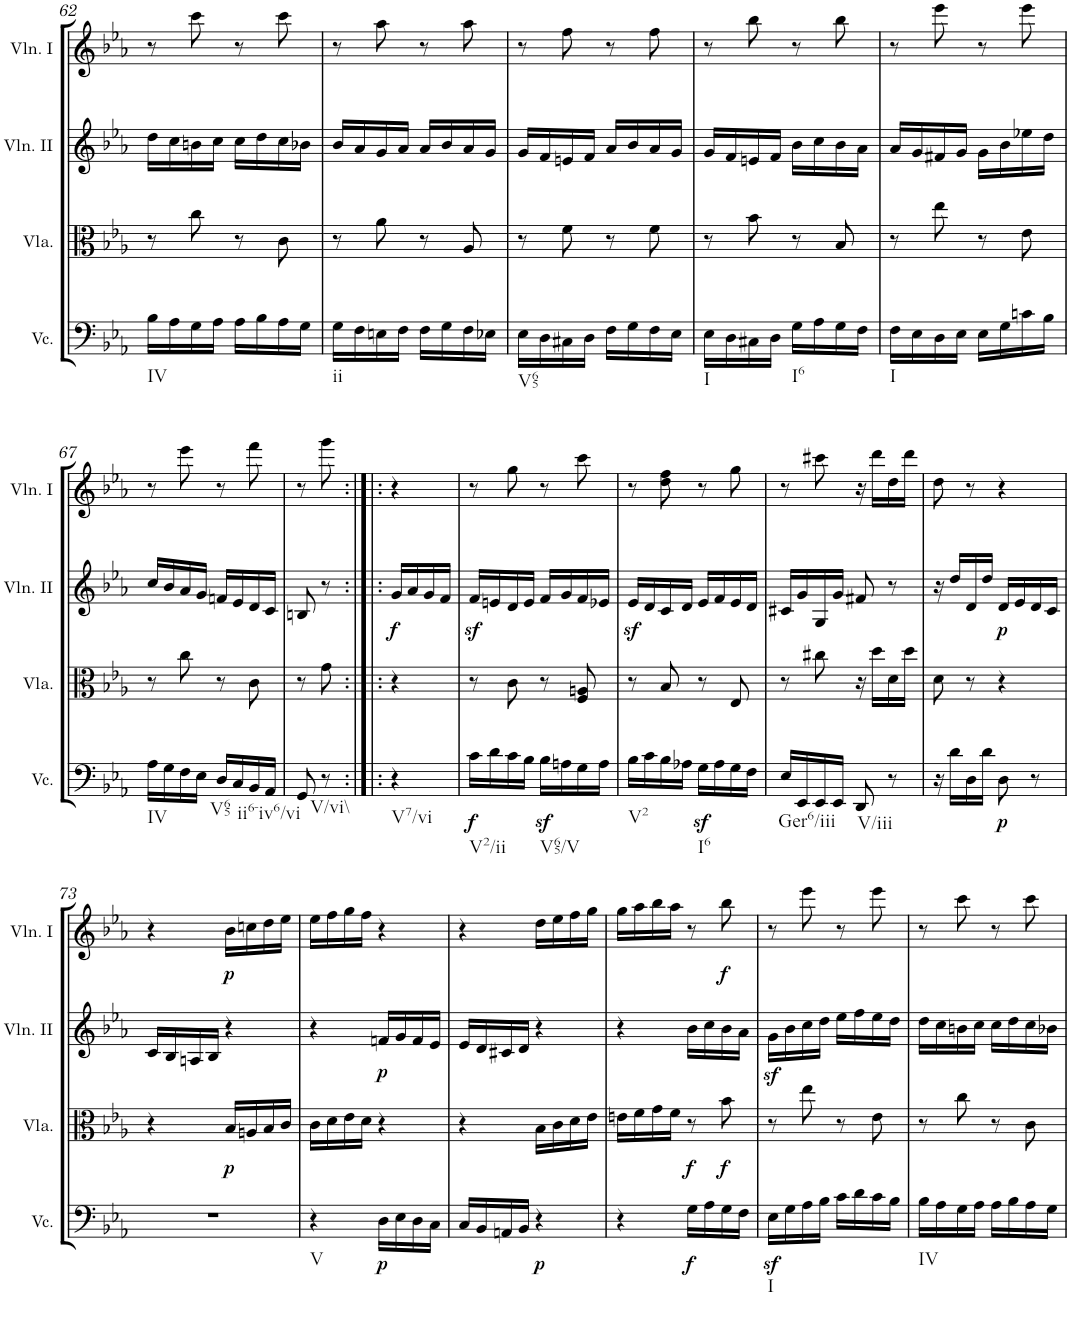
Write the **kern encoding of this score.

**kern	**dynam	**kern	**dynam	**kern	**dynam	**kern	**dynam
*part4	*part4	*part3	*part3	*part2	*part2	*part1	*part1
*staff4	*staff4	*staff3	*staff3	*staff2	*staff2	*staff1	*staff1
*I"Violoncello	*	*I"Viola	*	*I"Violin II	*	*I"Violin I	*
*I'Vc.	*	*I'Vla.	*	*I'Vln. II	*	*I'Vln. I	*
!!LO:PB:g=z
*clefF4	*	*clefC3	*	*clefG2	*	*clefG2	*
*k[b-e-a-]	*	*k[b-e-a-]	*	*k[b-e-a-]	*	*k[b-e-a-]	*
*M2/4	*	*M2/4	*	*M2/4	*	*M2/4	*
=62	=62	=62	=62	=62	=62	=62	=62
!LO:TX:b:t=IV	!	!	!	!	!	!	!
16B-\LL	.	8r	.	16dd\LL	.	8r	.
16A-\	.	.	.	16cc\	.	.	.
16G\	.	8cc\	.	16bn\	.	8ccc\	.
16A-\JJ	.	.	.	16cc\JJ	.	.	.
16A-\LL	.	8r	.	16cc\LL	.	8r	.
16B-\	.	.	.	16dd\	.	.	.
16A-\	.	8c\	.	16cc\	.	8ccc\	.
16G\JJ	.	.	.	16b-X\JJ	.	.	.
=63	=63	=63	=63	=63	=63	=63	=63
!LO:TX:b:t=ii	!	!	!	!	!	!	!
16G\LL	.	8r	.	16b-/LL	.	8r	.
16F\	.	.	.	16a-/	.	.	.
16En\	.	8a-\	.	16g/	.	8aa-\	.
16F\JJ	.	.	.	16a-/JJ	.	.	.
16F\LL	.	8r	.	16a-/LL	.	8r	.
16G\	.	.	.	16b-/	.	.	.
16F\	.	8A-/	.	16a-/	.	8aa-\	.
16E-X\JJ	.	.	.	16g/JJ	.	.	.
=64	=64	=64	=64	=64	=64	=64	=64
!LO:TX:b:t=V65	!	!	!	!	!	!	!
16E-\LL	.	8r	.	16g/LL	.	8r	.
16D\	.	.	.	16f/	.	.	.
16C#X\	.	8f\	.	16en/	.	8ff\	.
16D\JJ	.	.	.	16f/JJ	.	.	.
16F\LL	.	8r	.	16a-/LL	.	8r	.
16G\	.	.	.	16b-/	.	.	.
16F\	.	8f\	.	16a-/	.	8ff\	.
16E-\JJ	.	.	.	16g/JJ	.	.	.
=65	=65	=65	=65	=65	=65	=65	=65
!LO:TX:b:t=I	!	!	!	!	!	!	!
16E-\LL	.	8r	.	16g/LL	.	8r	.
16D\	.	.	.	16f/	.	.	.
16C#X\	.	8b-\	.	16en/	.	8bb-\	.
16D\JJ	.	.	.	16f/JJ	.	.	.
!LO:TX:b:t=I6	!	!	!	!	!	!	!
16G\LL	.	8r	.	16b-\LL	.	8r	.
16A-\	.	.	.	16cc\	.	.	.
16G\	.	8B-/	.	16b-\	.	8bb-\	.
16F\JJ	.	.	.	16a-\JJ	.	.	.
=66	=66	=66	=66	=66	=66	=66	=66
!LO:TX:b:t=I	!	!	!	!	!	!	!
16F\LL	.	8r	.	16a-/LL	.	8r	.
16E-\	.	.	.	16g/	.	.	.
16D\	.	8ee-\	.	16f#X/	.	8eee-\	.
16E-\JJ	.	.	.	16g/JJ	.	.	.
16E-\LL	.	8r	.	16g\LL	.	8r	.
16G\	.	.	.	16b-\	.	.	.
16cn\	.	8e-\	.	16ee-X\	.	8eee-\	.
16B-\JJ	.	.	.	16dd\JJ	.	.	.
!!LO:LB:g=z
=67	=67	=67	=67	=67	=67	=67	=67
!LO:TX:b:t=IV	!	!	!	!	!	!	!
16A-\LL	.	8r	.	16cc/LL	.	8r	.
16G\	.	.	.	16b-/	.	.	.
16F\	.	8cc\	.	16a-/	.	8eee-\	.
16E-\JJ	.	.	.	16g/JJ	.	.	.
!LO:TX:b:t=V65	!	!	!	!	!	!	!
16D/LL	.	8r	.	16fn/LL	.	8r	.
16C/	.	.	.	16e-/	.	.	.
!LO:TX:b:t=ii6-iv6/vi	!	!	!	!	!	!	!
16BB-/	.	8c\	.	16d/	.	8fff\	.
16AA-/JJ	.	.	.	16c/JJ	.	.	.
=68	=68	=68	=68	=68	=68	=68	=68
!LO:TX:b:t=V/vi\\	!	!	!	!	!	!	!
8GG/	.	8r	.	8Bn/	.	8r	.
8r	.	8g\	.	8r	.	8ggg\	.
=68X7:|!|:	=68X7:|!|:	=68X7:|!|:	=68X7:|!|:	=68X7:|!|:	=68X7:|!|:	=68X7:|!|:	=68X7:|!|:
!LO:TX:b:t=V7/vi	!	!	!	!	!	!	!
!	!	!	!	!	!LO:DY:b	!	!
4r	.	4r	.	16g/LL	f	4r	.
.	.	.	.	16a-/	.	.	.
.	.	.	.	16g/	.	.	.
.	.	.	.	16f/JJ	.	.	.
=69	=69	=69	=69	=69	=69	=69	=69
!LO:TX:b:t=V2/ii	!	!	!	!	!	!	!
!	!LO:DY:b	!	!	!	!	!	!
16c\LL	f	8r	.	16fz</LL	.	8r	.
16d\	.	.	.	16en/	.	.	.
16c\	.	8c\	.	16d/	.	8gg\	.
16B-\JJ	.	.	.	16e/JJ	.	.	.
!LO:TX:b:t=V65/V	!	!	!	!	!	!	!
16B-z<\LL	.	8r	.	16f/LL	.	8r	.
16An\	.	.	.	16g/	.	.	.
16G\	.	8F/ 8An/	.	16f/	.	8ccc\	.
16A\JJ	.	.	.	16e-X/JJ	.	.	.
=70	=70	=70	=70	=70	=70	=70	=70
!LO:TX:b:t=V2	!	!	!	!	!	!	!
16B-\LL	.	8r	.	16e-z</LL	.	8r	.
16c\	.	.	.	16d/	.	.	.
16B-\	.	8B-/	.	16c/	.	8dd\ 8ff\	.
16A-X\JJ	.	.	.	16d/JJ	.	.	.
!LO:TX:b:t=I6	!	!	!	!	!	!	!
16Gz<\LL	.	8r	.	16e-/LL	.	8r	.
16A-\	.	.	.	16f/	.	.	.
16G\	.	8E-/	.	16e-/	.	8gg\	.
16F\JJ	.	.	.	16d/JJ	.	.	.
=71	=71	=71	=71	=71	=71	=71	=71
!LO:TX:b:t=Ger6/iii	!	!	!	!	!	!	!
16E-/LL	.	8r	.	16c#X/LL	.	8r	.
16EE-/	.	.	.	16g/	.	.	.
16EE-/	.	8cc#X\	.	16G/	.	8ccc#X\	.
16EE-/JJ	.	.	.	16g/JJ	.	.	.
!LO:TX:b:t=V/iii	!	!	!	!	!	!	!
8DD/	.	16r	.	8f#X/	.	16r	.
.	.	16dd\LL	.	.	.	16ddd\LL	.
8r	.	16d\	.	8r	.	16dd\	.
.	.	16dd\JJ	.	.	.	16ddd\JJ	.
=72	=72	=72	=72	=72	=72	=72	=72
16r	.	8d\	.	16r	.	8dd\	.
16d\LL	.	.	.	16dd/LL	.	.	.
16D\	.	8r	.	16d/	.	8r	.
16d\JJ	.	.	.	16dd/JJ	.	.	.
!	!LO:DY:b	!	!	!	!LO:DY:b	!	!
8D\	p	4r	.	16d/LL	p	4r	.
.	.	.	.	16e-/	.	.	.
8r	.	.	.	16d/	.	.	.
.	.	.	.	16c/JJ	.	.	.
!!LO:LB:g=z
=73	=73	=73	=73	=73	=73	=73	=73
2r	.	4r	.	16c/LL	.	4r	.
.	.	.	.	16B-/	.	.	.
.	.	.	.	16An/	.	.	.
.	.	.	.	16B-/JJ	.	.	.
!	!	!	!LO:DY:b	!	!	!	!LO:DY:b
.	.	16B-/LL	p	4r	.	16b-\LL	p
.	.	16An/	.	.	.	16ccn\	.
.	.	16B-/	.	.	.	16dd\	.
.	.	16c/JJ	.	.	.	16ee-\JJ	.
=74	=74	=74	=74	=74	=74	=74	=74
!LO:TX:b:t=V	!	!	!	!	!	!	!
4r	.	16c\LL	.	4r	.	16ee-\LL	.
.	.	16d\	.	.	.	16ff\	.
.	.	16e-\	.	.	.	16gg\	.
.	.	16d\JJ	.	.	.	16ff\JJ	.
!	!LO:DY:b	!	!	!	!LO:DY:b	!	!
16D\LL	p	4r	.	16fn/LL	p	4r	.
16E-\	.	.	.	16g/	.	.	.
16D\	.	.	.	16f/	.	.	.
16C\JJ	.	.	.	16e-/JJ	.	.	.
=75	=75	=75	=75	=75	=75	=75	=75
16C/LL	.	4r	.	16e-/LL	.	4r	.
16BB-/	.	.	.	16d/	.	.	.
16AAn/	.	.	.	16c#X/	.	.	.
16BB-/JJ	.	.	.	16d/JJ	.	.	.
!	!LO:DY:b	!	!	!	!	!	!
4r	p	16B-\LL	.	4r	.	16dd\LL	.
.	.	16c\	.	.	.	16ee-\	.
.	.	16d\	.	.	.	16ff\	.
.	.	16e-\JJ	.	.	.	16gg\JJ	.
=76	=76	=76	=76	=76	=76	=76	=76
4r	.	16en\LL	.	4r	.	16gg\LL	.
.	.	16f\	.	.	.	16aa-\	.
.	.	16g\	.	.	.	16bb-\	.
.	.	16f\JJ	.	.	.	16aa-\JJ	.
!	!LO:DY:b	!	!LO:DY:b	!	!	!	!
16G\LL	f	8r	f	16b-\LL	.	8r	.
16A-\	.	.	.	16cc\	.	.	.
!	!	!	!LO:DY:b	!	!	!	!LO:DY:b
16G\	.	8b-\	f	16b-\	.	8bb-\	f
16F\JJ	.	.	.	16a-\JJ	.	.	.
=77	=77	=77	=77	=77	=77	=77	=77
!LO:TX:b:t=I	!	!	!	!	!	!	!
16E-z<\LL	.	8r	.	16gz<\LL	.	8r	.
16G\	.	.	.	16b-\	.	.	.
16A-\	.	8ee-\	.	16cc\	.	8eee-\	.
16B-\JJ	.	.	.	16dd\JJ	.	.	.
16c\LL	.	8r	.	16ee-\LL	.	8r	.
16d\	.	.	.	16ff\	.	.	.
16c\	.	8e-\	.	16ee-\	.	8eee-\	.
16B-\JJ	.	.	.	16dd\JJ	.	.	.
=78	=78	=78	=78	=78	=78	=78	=78
!LO:TX:b:t=IV	!	!	!	!	!	!	!
16B-\LL	.	8r	.	16dd\LL	.	8r	.
16A-\	.	.	.	16cc\	.	.	.
16G\	.	8cc\	.	16bn\	.	8ccc\	.
16A-\JJ	.	.	.	16cc\JJ	.	.	.
16A-\LL	.	8r	.	16cc\LL	.	8r	.
16B-\	.	.	.	16dd\	.	.	.
16A-\	.	8c\	.	16cc\	.	8ccc\	.
16G\JJ	.	.	.	16b-X\JJ	.	.	.
=	=	=	=	=	=	=	=
*-	*-	*-	*-	*-	*-	*-	*-
